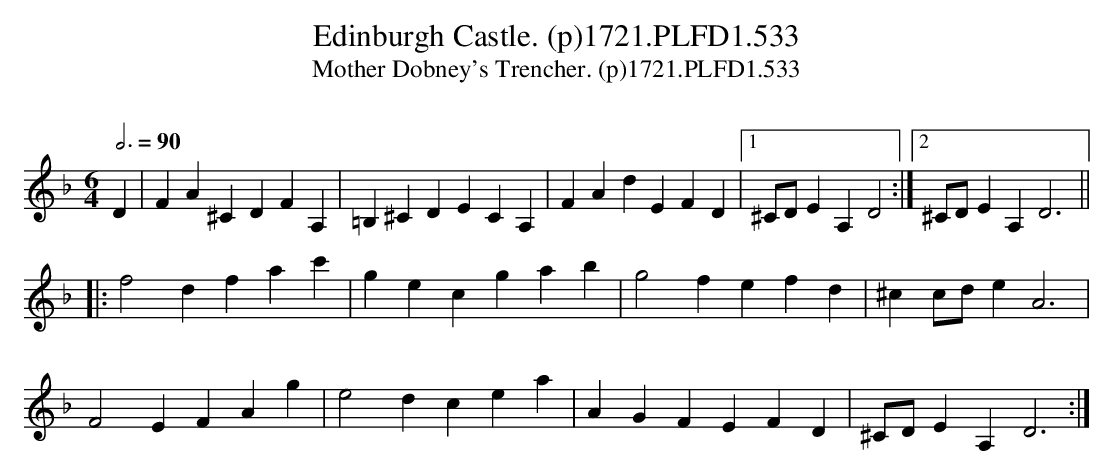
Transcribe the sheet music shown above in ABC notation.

X:1
T:Edinburgh Castle. (p)1721.PLFD1.533
T:Mother Dobney's Trencher. (p)1721.PLFD1.533
M:6/4
L:1/4
Q:3/4=90
O:
K:Dm
D|FA^CDFA,|=B,^CDECA,|FAdEFD|1^C/D/EA,D2:|2^C/D/EA,D3||
|:f2dfac'|gecgab|g2fefd|^cc/d/eA3|
F2EFAg|e2dcea|AGFEFD|^C/D/EA,D3:|
